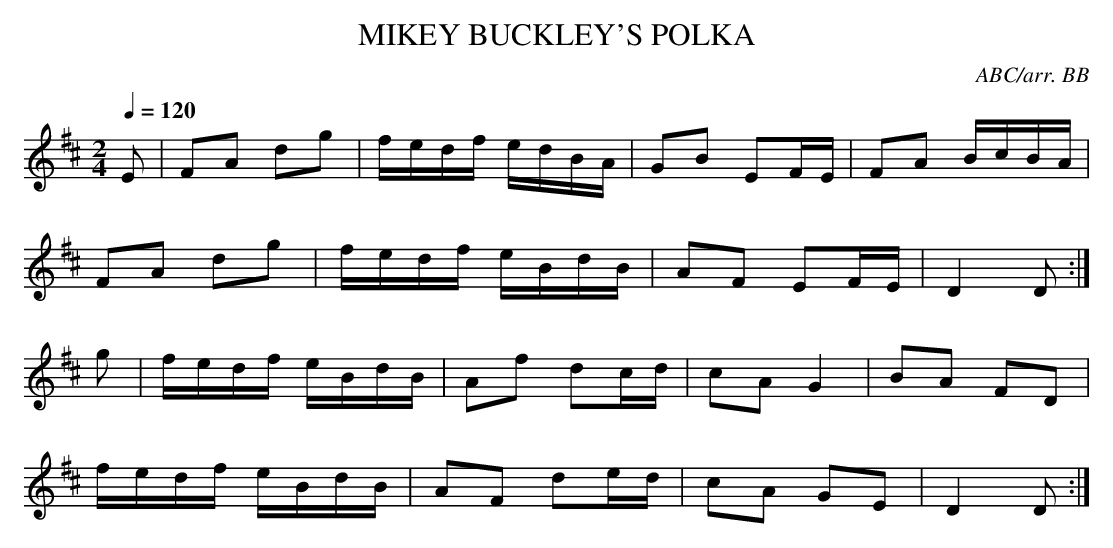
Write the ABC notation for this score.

X:1
T:MIKEY BUCKLEY'S POLKA
C:ABC/arr. BB
Q:1/4=120
L:1/8
M:2/4
K:D
E|FA dg|f/e/d/f/ e/d/B/A/|GB EF/E/|FA B/c/B/A/ |
FA dg|f/e/d/f/ e/B/d/B/|AF EF/E/|D2 D :|
g |f/e/d/f/ e/B/d/B/|Af dc/d/|cA G2|BA FD|
f/e/d/f/ e/B/d/B/|AF de/d/|cA GE|D2 D :|
